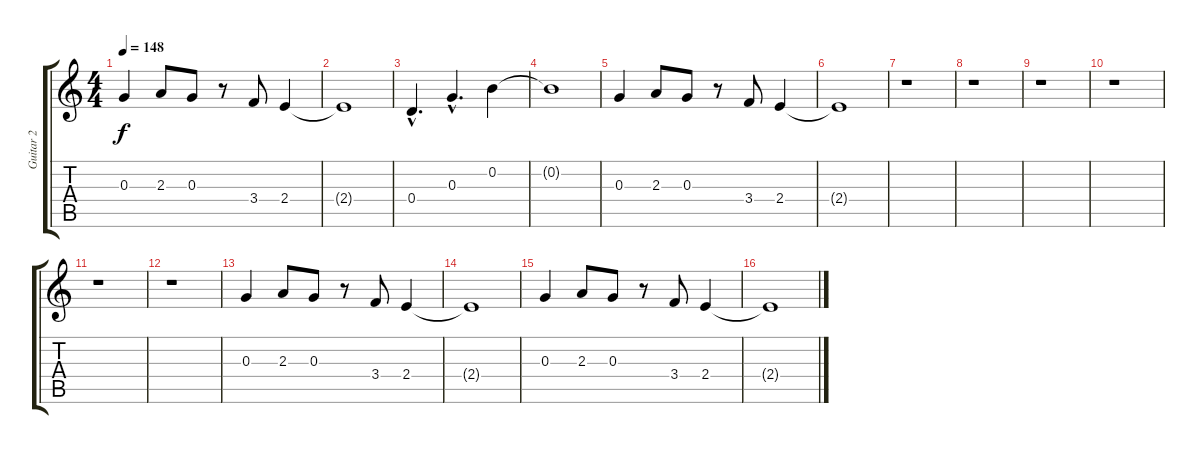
\track ("Guitar 2" "Guitar 2") {instrument electricguitarclean}
\staff {score tabs}
\tuning (E4 B3 G3 D3 A2 E2) {hide}
\ts (4 4)
\tempo 148
\clef g2
\ks c
0.3.4{dy f} 2.3.8 0.3.8 r.8 3.4.8 2.4.4 |
2.4{t}.1 |
0.4{hac}.4{d} 0.3{hac}.4{d} 0.2.4 |
0.2{t}.1 |
0.3.4 2.3.8 0.3.8 r.8 3.4.8 2.4.4 |
2.4{t}.1 |
r.1 |
r.1 |
r.1 |
r.1 |
r.1 |
r.1 |
0.3.4 2.3.8 0.3.8 r.8 3.4.8 2.4.4 |
2.4{t}.1 |
0.3.4 2.3.8 0.3.8 r.8 3.4.8 2.4.4 |
2.4{t}.1
